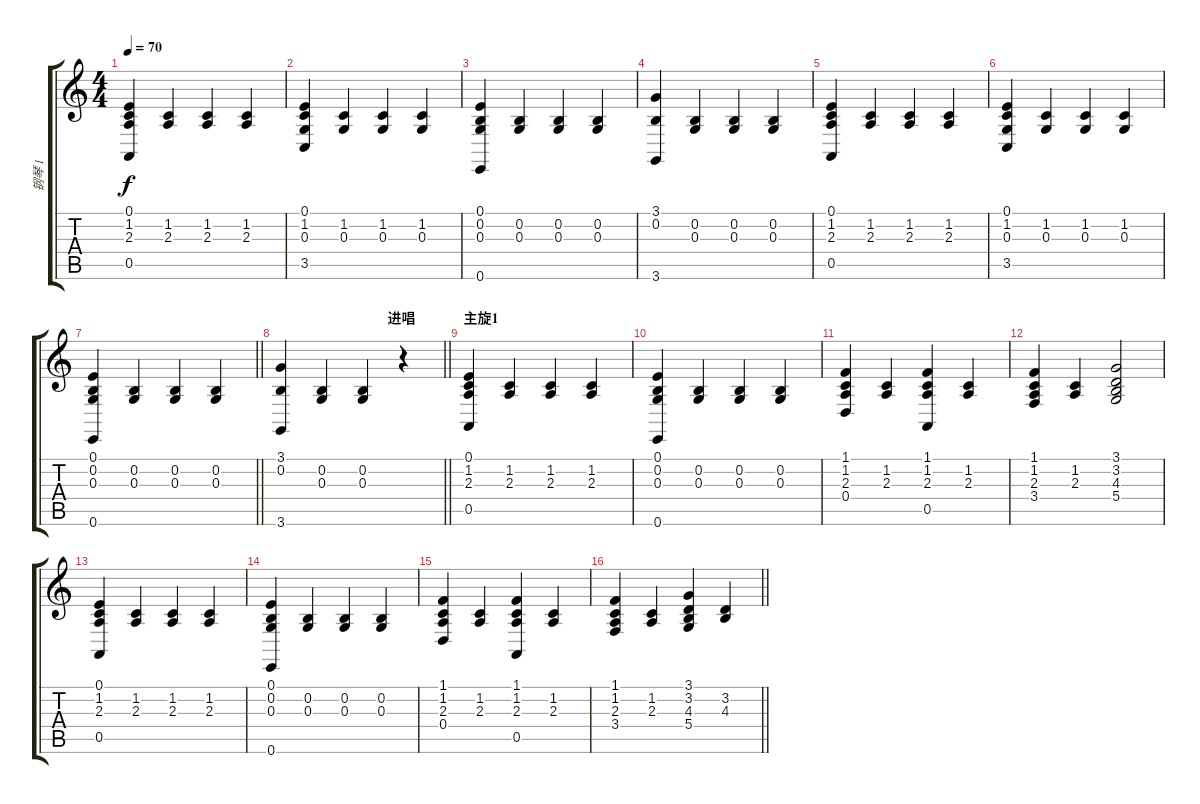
\track ("钢琴 1" "钢琴 1") {instrument acousticgrandpiano}
\staff {score tabs}
\tuning (E4 B3 G3 D3 A2 E2) {hide}
\ts (4 4)
\tempo 70
\clef g2
\ks c
(0.1 1.2 2.3 0.5).4{dy f instrument acousticgrandpiano} (1.2 2.3).4 (1.2 2.3).4 (1.2 2.3).4 |
(0.1 1.2 0.3 3.5).4 (1.2 0.3).4 (1.2 0.3).4 (1.2 0.3).4 |
(0.1 0.2 0.3 0.6).4 (0.2 0.3).4 (0.2 0.3).4 (0.2 0.3).4 |
(3.1 0.2 3.6).4 (0.2 0.3).4 (0.2 0.3).4 (0.2 0.3).4 |
(0.1 1.2 2.3 0.5).4 (1.2 2.3).4{txt ""} (1.2 2.3).4 (1.2 2.3).4 |
(0.1 1.2 0.3 3.5).4 (1.2 0.3).4 (1.2 0.3).4 (1.2 0.3).4 |
\barLineRight lightlight
(0.1 0.2 0.3 0.6).4 (0.2 0.3).4 (0.2 0.3).4 (0.2 0.3).4 |
\section ("" "                                进唱")
\barLineRight lightlight
(3.1 0.2 3.6).4 (0.2 0.3).4 (0.2 0.3).4 r.4 |
\section ("" "主旋1")
(0.1 1.2 2.3 0.5).4 (1.2 2.3).4 (1.2 2.3).4 (1.2 2.3).4 |
(0.1 0.2 0.3 0.6).4 (0.2 0.3).4 (0.2 0.3).4 (0.2 0.3).4 |
(1.1 1.2 2.3 0.4).4 (1.2 2.3).4 (1.1 1.2 2.3 0.5).4 (1.2 2.3).4 |
(1.1 1.2 2.3 3.4).4 (1.2 2.3).4 (3.1 3.2 4.3 5.4).2 |
(0.1 1.2 2.3 0.5).4 (1.2 2.3).4 (1.2 2.3).4 (1.2 2.3).4 |
(0.1 0.2 0.3 0.6).4 (0.2 0.3).4 (0.2 0.3).4 (0.2 0.3).4 |
(1.1 1.2 2.3 0.4).4 (1.2 2.3).4 (1.1 1.2 2.3 0.5).4 (1.2 2.3).4 |
\barLineRight lightlight
(1.1 1.2 2.3 3.4).4 (1.2 2.3).4 (3.1 3.2 4.3 5.4).4 (3.2 4.3).4
